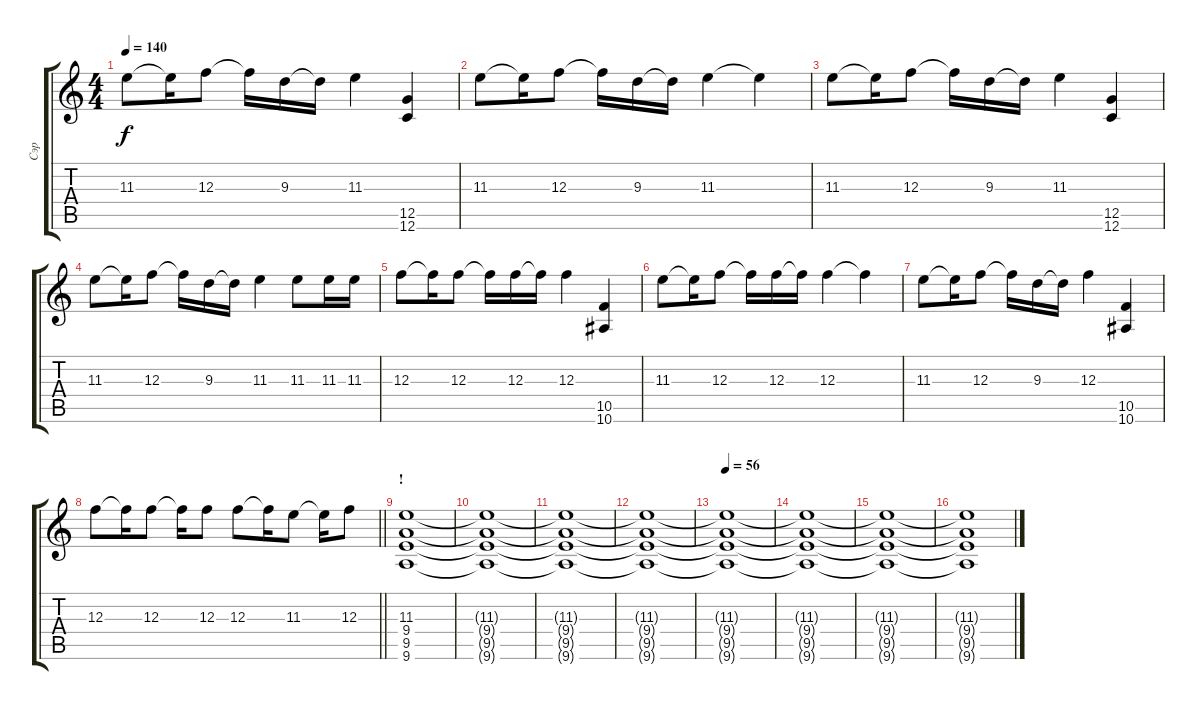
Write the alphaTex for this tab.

\track ("Сэр" "Сэр") {instrument electricguitarclean}
\staff {score tabs}
\tuning (D4 A3 F3 C3 G2 C2) {hide}
\ts (4 4)
\tempo 140
\clef g2
\ks c
11.3.8{dy f} 11.3{t}.16 12.3.8 12.3{t}.16 9.3.16 9.3{t}.16 11.3.4 (12.5 12.6).4 |
11.3.8 11.3{t}.16 12.3.8 12.3{t}.16 9.3.16 9.3{t}.16 11.3.4 11.3{t}.4 |
11.3.8 11.3{t}.16 12.3.8 12.3{t}.16 9.3.16 9.3{t}.16 11.3.4 (12.5 12.6).4 |
11.3.8 11.3{t}.16 12.3.8 12.3{t}.16 9.3.16 9.3{t}.16 11.3.4 11.3.8 11.3.16 11.3.16 |
12.3.8 12.3{t}.16 12.3.8 12.3{t}.16 12.3.16 12.3{t}.16 12.3.4 (10.5 10.6).4 |
11.3.8 11.3{t}.16 12.3.8 12.3{t}.16 12.3.16 12.3{t}.16 12.3.4 12.3{t}.4 |
11.3.8 11.3{t}.16 12.3.8 12.3{t}.16 9.3.16 9.3{t}.16 12.3.4 (10.5 10.6).4 |
\barLineRight lightlight
12.3.8 12.3{t}.16 12.3.8 12.3{t}.16 12.3.8 12.3.8 12.3{t}.16 11.3.8 11.3{t}.16 12.3.8 |
\section ("" "!")
(11.3 9.4 9.5 9.6).1 |
(11.3{t} 9.4{t} 9.5{t} 9.6{t}).1 |
(11.3{t} 9.4{t} 9.5{t} 9.6{t}).1 |
(11.3{t} 9.4{t} 9.5{t} 9.6{t}).1 |
\tempo 56
(11.3{t} 9.4{t} 9.5{t} 9.6{t}).1 |
(11.3{t} 9.4{t} 9.5{t} 9.6{t}).1 |
(11.3{t} 9.4{t} 9.5{t} 9.6{t}).1 |
(11.3{t} 9.4{t} 9.5{t} 9.6{t}).1
